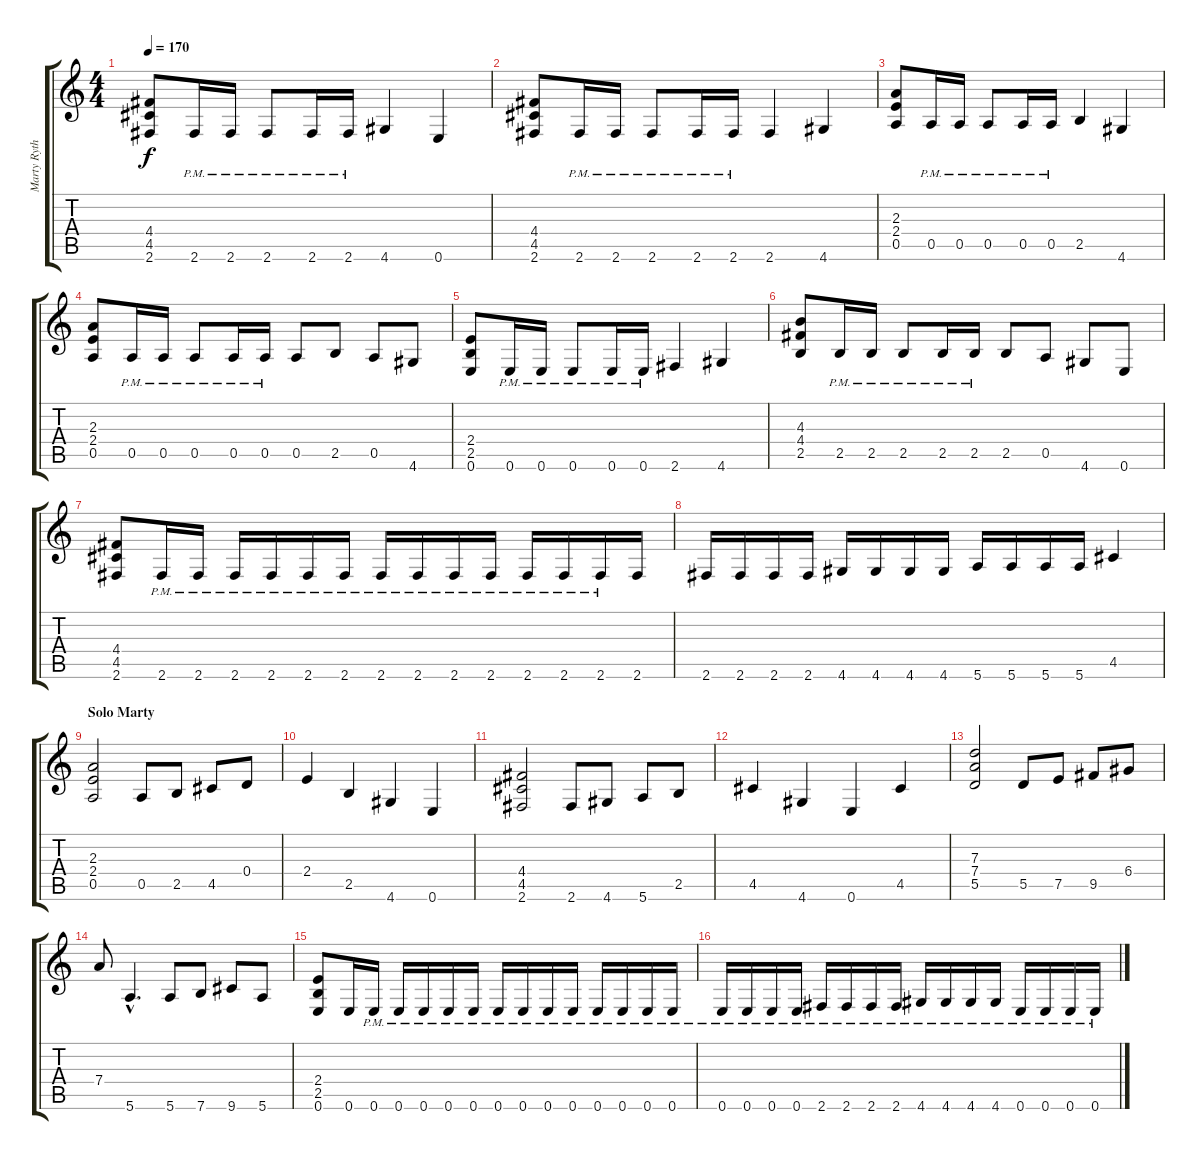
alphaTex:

\track ("Marty Rythm" "Marty Ryth") {instrument overdrivenguitar}
\staff {score tabs}
\tuning (E4 B3 G3 D3 A2 E2) {hide}
\ts (4 4)
\tempo 170
\clef g2
\ks c
(4.4 4.5 2.6).8{dy f} 2.6{pm}.16 2.6{pm}.16 2.6{pm}.8 2.6{pm}.16 2.6{pm}.16 4.6.4 0.6.4 |
(4.4 4.5 2.6).8 2.6{pm}.16 2.6{pm}.16 2.6{pm}.8 2.6{pm}.16 2.6{pm}.16 2.6.4 4.6.4 |
(2.3 2.4 0.5).8 0.5{pm}.16 0.5{pm}.16 0.5{pm}.8 0.5{pm}.16 0.5{pm}.16 2.5.4 4.6.4 |
(2.3 2.4 0.5).8 0.5{pm}.16 0.5{pm}.16 0.5{pm}.8 0.5{pm}.16 0.5{pm}.16 0.5.8 2.5.8 0.5.8 4.6.8 |
(2.4 2.5 0.6).8 0.6{pm}.16 0.6{pm}.16 0.6{pm}.8 0.6{pm}.16 0.6{pm}.16 2.6.4 4.6.4 |
(4.3 4.4 2.5).8 2.5{pm}.16 2.5{pm}.16 2.5{pm}.8 2.5{pm}.16 2.5{pm}.16 2.5.8 0.5.8 4.6.8 0.6.8 |
(4.4 4.5 2.6).8 2.6{pm}.16 2.6{pm}.16 2.6{pm}.16 2.6{pm}.16 2.6{pm}.16 2.6{pm}.16 2.6{pm}.16 2.6{pm}.16 2.6{pm}.16 2.6{pm}.16 2.6{pm}.16 2.6{pm}.16 2.6{pm}.16 2.6.16 |
2.6.16 2.6.16 2.6.16 2.6.16 4.6.16 4.6.16 4.6.16 4.6.16 5.6.16 5.6.16 5.6.16 5.6.16 4.5.4 |
\section ("" "Solo Marty")
(2.3 2.4 0.5).2 0.5.8 2.5.8 4.5.8 0.4.8 |
2.4.4 2.5.4 4.6.4 0.6.4 |
(4.4 4.5 2.6).2 2.6.8 4.6.8 5.6.8 2.5.8 |
4.5.4 4.6.4 0.6.4 4.5.4 |
(7.3 7.4 5.5).2 5.5.8 7.5.8 9.5.8 6.4.8 |
7.4.8 5.6{hac}.4{d} 5.6.8 7.6.8 9.6.8 5.6.8 |
(2.4 2.5 0.6).8 0.6.16 0.6{pm}.16 0.6{pm}.16 0.6{pm}.16 0.6{pm}.16 0.6{pm}.16 0.6{pm}.16 0.6{pm}.16 0.6{pm}.16 0.6{pm}.16 0.6{pm}.16 0.6{pm}.16 0.6{pm}.16 0.6{pm}.16 |
0.6{pm}.16 0.6{pm}.16 0.6{pm}.16 0.6{pm}.16 2.6{pm}.16 2.6{pm}.16 2.6{pm}.16 2.6{pm}.16 4.6{pm}.16 4.6{pm}.16 4.6{pm}.16 4.6{pm}.16 0.6{pm}.16 0.6{pm}.16 0.6{pm}.16 0.6{pm}.16
